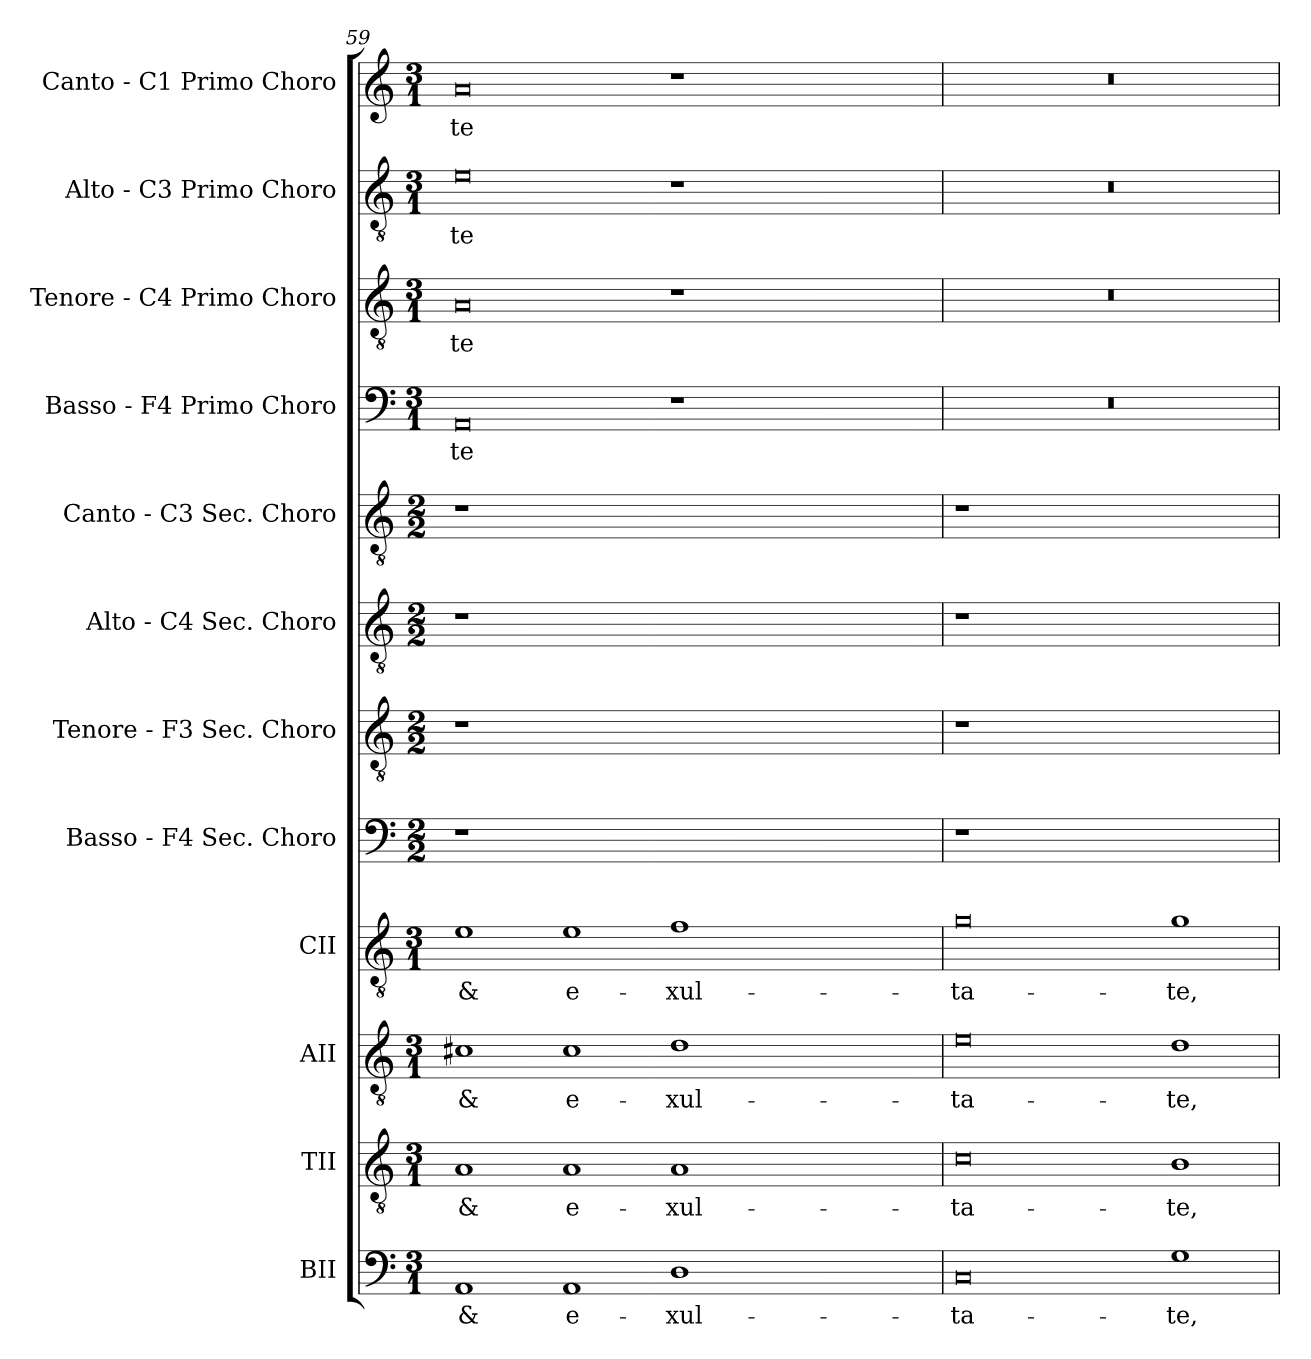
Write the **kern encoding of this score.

**kern	**text	**kern	**text	**kern	**text	**kern	**text	**kern	**kern	**kern	**kern	**kern	**text	**kern	**text	**kern	**text	**kern	**text
*part12	*part12	*part11	*part11	*part10	*part10	*part9	*part9	*part8	*part7	*part6	*part5	*part4	*part4	*part3	*part3	*part2	*part2	*part1	*part1
*staff12	*staff12	*staff11	*staff11	*staff10	*staff10	*staff9	*staff9	*staff8	*staff7	*staff6	*staff5	*staff4	*staff4	*staff3	*staff3	*staff2	*staff2	*staff1	*staff1
*I"BII	*	*I"TII	*	*I"AII	*	*I"CII	*	*I"Basso - F4  Sec. Choro	*I"Tenore - F3  Sec. Choro	*I"Alto - C4  Sec. Choro	*I"Canto - C3  Sec. Choro	*I"Basso - F4  Primo Choro	*	*I"Tenore - C4  Primo Choro	*	*I"Alto - C3  Primo Choro	*	*I"Canto - C1  Primo Choro	*
*I'BII	*	*I'TII	*	*I'AII	*	*I'CII	*	*I'Ch	*I'Ch	*I'Ch	*I'Ch	*I'BI	*	*I'TI	*	*I'AI	*	*I'CI	*
*clefF4	*	*clefGv2	*	*clefGv2	*	*clefGv2	*	*clefF4	*clefGv2	*clefGv2	*clefGv2	*clefF4	*	*clefGv2	*	*clefGv2	*	*clefG2	*
*M3/1	*	*M3/1	*	*M3/1	*	*M3/1	*	*M2/2	*M2/2	*M2/2	*M2/2	*M3/1	*	*M3/1	*	*M3/1	*	*M3/1	*
=59	=59	=59	=59	=59	=59	=59	=59	=59	=59	=59	=59	=59	=59	=59	=59	=59	=59	=59	=59
!	!LO:LY:b:cj	!	!LO:LY:b:cj	!	!LO:LY:b:cj	!	!LO:LY:b:cj	!	!	!	!	!	!LO:LY:b:rj	!	!LO:LY:b:rj	!	!LO:LY:b:rj	!	!LO:LY:b:rj
1AA	&	1A	&	1c#X	&	1e	&	1r	1r	1r	1r	0AA	-te	0A	-te	0e	-te	0a	-te
!	!LO:LY:b:rj	!	!LO:LY:b:rj	!	!LO:LY:b:rj	!	!LO:LY:b:rj	!	!	!	!	!	!	!	!	!	!	!	!
1AA	e-	1A	e-	1c#	e-	1e	e-	00ryy	00ryy	00ryy	00ryy	.	.	.	.	.	.	.	.
!	!LO:LY:b:cj	!	!LO:LY:b:cj	!	!LO:LY:b:cj	!	!LO:LY:b:cj	!	!	!	!	!LO:N:vis=1	!	!LO:N:vis=1	!	!LO:N:vis=1	!	!LO:N:vis=1	!
1D	-xul-	1A	-xul-	1d	-xul-	1f	-xul-	.	.	.	.	0.r	.	0.r	.	0.r	.	0.r	.
0ryy	.	0ryy	.	0ryy	.	0ryy	.	.	.	.	.	.	.	.	.	.	.	.	.
=60	=60	=60	=60	=60	=60	=60	=60	=60	=60	=60	=60	=60	=60	=60	=60	=60	=60	=60	=60
!	!LO:LY:b:cj	!	!LO:LY:b:cj	!	!LO:LY:b:cj	!	!LO:LY:b:cj	!	!	!	!	!	!	!	!	!	!	!	!
0C	-ta-	0c	-ta-	0e	-ta-	0g	-ta-	1r	1r	1r	1r	0.r	.	0.r	.	0.r	.	0.r	.
.	.	.	.	.	.	.	.	0ryy	0ryy	0ryy	0ryy	.	.	.	.	.	.	.	.
!	!LO:LY:b:cj	!	!LO:LY:b:cj	!	!LO:LY:b:cj	!	!LO:LY:b:cj	!	!	!	!	!	!	!	!	!	!	!	!
1G	-te,	1B	-te,	1d	-te,	1g	-te,	.	.	.	.	.	.	.	.	.	.	.	.
=	=	=	=	=	=	=	=	=	=	=	=	=	=	=	=	=	=	=	=
*-	*-	*-	*-	*-	*-	*-	*-	*-	*-	*-	*-	*-	*-	*-	*-	*-	*-	*-	*-
